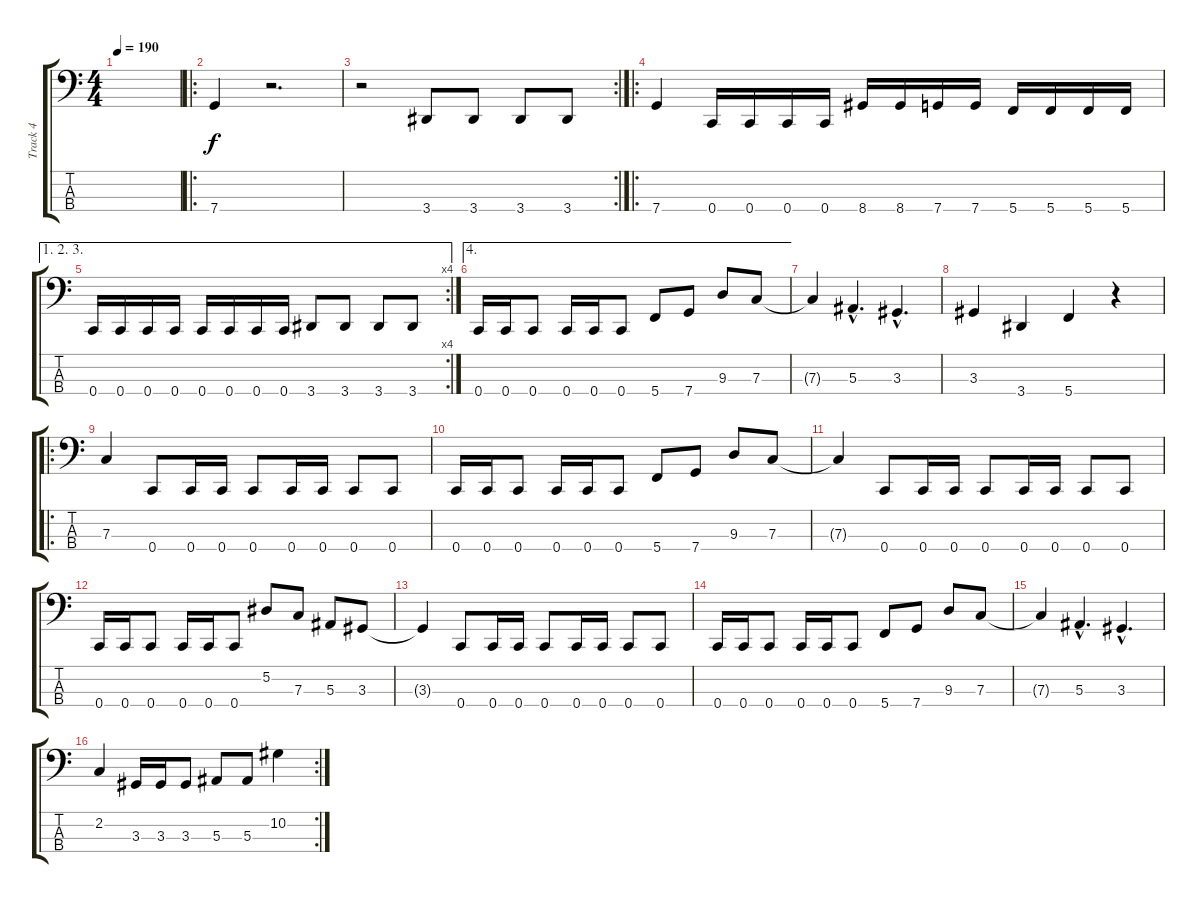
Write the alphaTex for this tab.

\track ("Track 4" "Track 4") {instrument electricbasspick}
\staff {score tabs}
\tuning (Eb2 Bb1 F1 C1) {hide}
\ts (4 4)
\tempo 190
\clef f4
\ks c
|
\ro
7.4.4 r.2{d} |
\rc 2
r.2 3.4.8 3.4.8 3.4.8 3.4.8 |
\ro
7.4.4 0.4.16 0.4.16 0.4.16 0.4.16 8.4.16 8.4.16 7.4.16 7.4.16 5.4.16 5.4.16 5.4.16 5.4.16 |
\ae (1 2 3)
\rc 4
0.4.16 0.4.16 0.4.16 0.4.16 0.4.16 0.4.16 0.4.16 0.4.16 3.4.8 3.4.8 3.4.8 3.4.8 |
\ae 4
0.4.16 0.4.16 0.4.8 0.4.16 0.4.16 0.4.8 5.4.8 7.4.8 9.3.8 7.3.8 |
7.3{t}.4 5.3{hac}.4{d} 3.3{hac}.4{d} |
3.3.4 3.4.4 5.4.4 r.4 |
\ro
7.3.4 0.4.8 0.4.16 0.4.16 0.4.8 0.4.16 0.4.16 0.4.8 0.4.8 |
0.4.16 0.4.16 0.4.8 0.4.16 0.4.16 0.4.8 5.4.8 7.4.8 9.3.8 7.3.8 |
7.3{t}.4 0.4.8 0.4.16 0.4.16 0.4.8 0.4.16 0.4.16 0.4.8 0.4.8 |
0.4.16 0.4.16 0.4.8 0.4.16 0.4.16 0.4.8 5.2.8 7.3.8 5.3.8 3.3.8 |
3.3{t}.4 0.4.8 0.4.16 0.4.16 0.4.8 0.4.16 0.4.16 0.4.8 0.4.8 |
0.4.16 0.4.16 0.4.8 0.4.16 0.4.16 0.4.8 5.4.8 7.4.8 9.3.8 7.3.8 |
7.3{t}.4 5.3{hac}.4{d} 3.3{hac}.4{d} |
\rc 2
2.2.4 3.3.16 3.3.16 3.3.8 5.3.8 5.3.8 10.2.4
